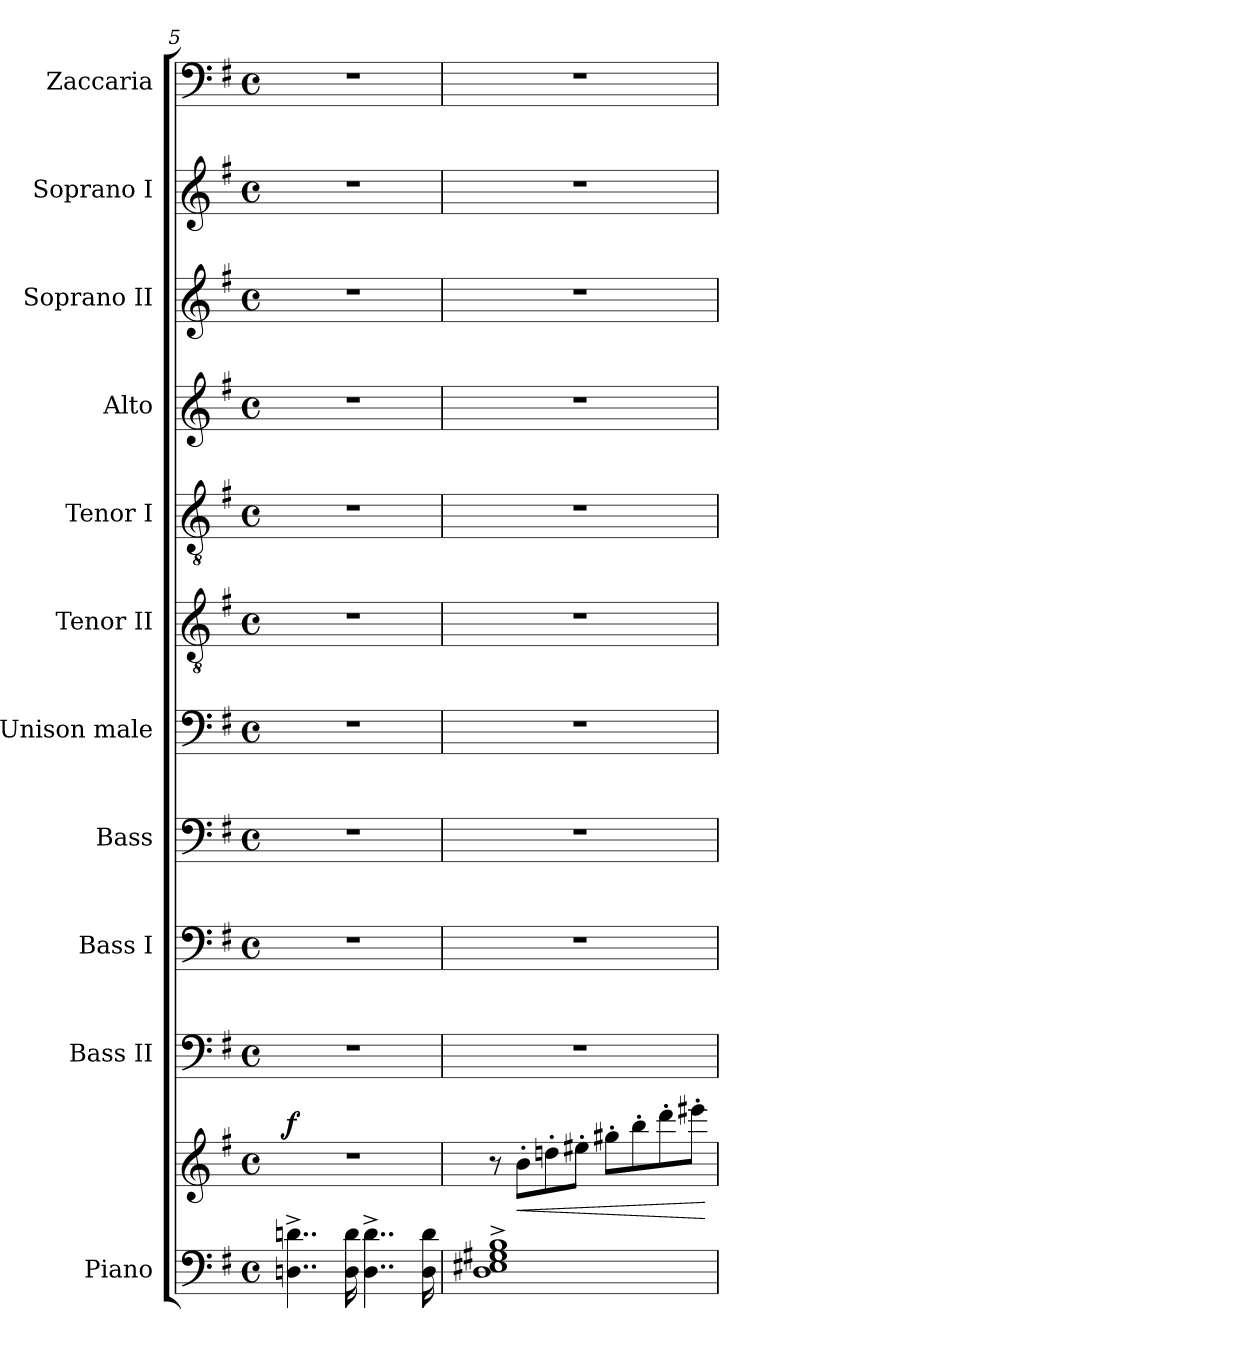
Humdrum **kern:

**kern	**kern	**dynam	**kern	**kern	**kern	**kern	**kern	**kern	**kern	**kern	**kern	**kern
*part11	*part11	*part11	*part10	*part9	*part8	*part7	*part6	*part5	*part4	*part3	*part2	*part1
*staff12	*staff11	*staff11/12	*staff10	*staff9	*staff8	*staff7	*staff6	*staff5	*staff4	*staff3	*staff2	*staff1
*I"Piano	*	*	*I"Bass II	*I"Bass I	*I"Bass	*I"Unison male	*I"Tenor II	*I"Tenor I	*I"Alto	*I"Soprano II	*I"Soprano I	*I"Zaccaria
*I'Pno.	*	*	*I'B.II	*I'B.I	*I'B.	*I'Uni.m	*I'T.II	*I'T.I	*I'A.	*I'S.II	*I'S.I	*I'Zac.
*clefF4	*clefG2	*	*clefF4	*clefF4	*clefF4	*clefF4	*clefGv2	*clefGv2	*clefG2	*clefG2	*clefG2	*clefF4
*k[f#]	*k[f#]	*	*k[f#]	*k[f#]	*k[f#]	*k[f#]	*k[f#]	*k[f#]	*k[f#]	*k[f#]	*k[f#]	*k[f#]
*M4/4	*M4/4	*	*M4/4	*M4/4	*M4/4	*M4/4	*M4/4	*M4/4	*M4/4	*M4/4	*M4/4	*M4/4
*met(c)	*met(c)	*	*met(c)	*met(c)	*met(c)	*met(c)	*met(c)	*met(c)	*met(c)	*met(c)	*met(c)	*met(c)
=5	=5	=5	=5	=5	=5	=5	=5	=5	=5	=5	=5	=5
!	!	!LO:DY:a	!	!	!	!	!	!	!	!	!	!
4..Dn\^ 4..dn\^	1r	f	1r	1r	1r	1r	1r	1r	1r	1r	1r	1r
16D\ 16d\	.	.	.	.	.	.	.	.	.	.	.	.
4..D\^ 4..d\^	.	.	.	.	.	.	.	.	.	.	.	.
16D\ 16d\	.	.	.	.	.	.	.	.	.	.	.	.
!!LO:LB:g=z
=6	=6	=6	=6	=6	=6	=6	=6	=6	=6	=6	=6	=6
1D^ 1E#X^ 1G#X^ 1B^	8r	.	1r	1r	1r	1r	1r	1r	1r	1r	1r	1r
!	!	!LO:HP:b	!	!	!	!	!	!	!	!	!	!
.	8b'\L	<	.	.	.	.	.	.	.	.	.	.
.	8ddn'\	.	.	.	.	.	.	.	.	.	.	.
.	8ee#X'\J	.	.	.	.	.	.	.	.	.	.	.
.	8gg#X'\L	.	.	.	.	.	.	.	.	.	.	.
.	8bb'\	.	.	.	.	.	.	.	.	.	.	.
.	8ddd'\	.	.	.	.	.	.	.	.	.	.	.
.	8eee#X'\J	.	.	.	.	.	.	.	.	.	.	.
.	.	[	.	.	.	.	.	.	.	.	.	.
=	=	=	=	=	=	=	=	=	=	=	=	=
*-	*-	*-	*-	*-	*-	*-	*-	*-	*-	*-	*-	*-
